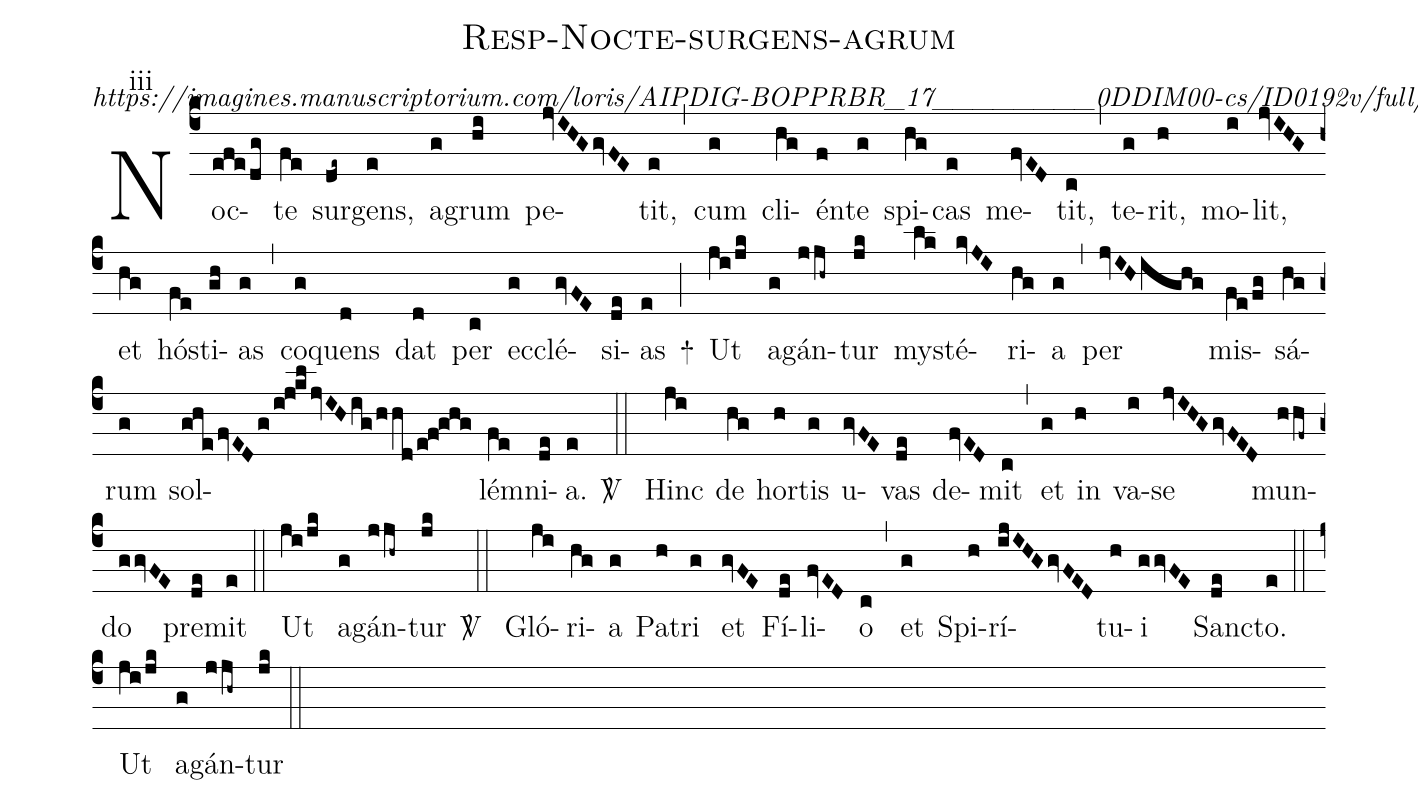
name: Resp-Nocte-surgens-agrum ;
commentary: https://imagines.manuscriptorium.com/loris/AIPDIG-BOPPRBR_17________0DDIM00-cs/ID0192v/full/full/0/default.jpg;
annotation: iii;
%%
(c4) Noc(efe/dg)te(fe) sur(de~)gens,(e) a(g)grum(hi) pe(jvIHGgvFE)tit,(e) (,) cum(g) cli(hg)én(f)te(g) spi(hg)cas(e) me(fvED)tit,(c) (,) te(g)rit,(h) mo(i)lit,(jvIHG) et(hg) hós(fe)ti(gh)as(g) (,) co(g)quens(d) dat(d) per(c) ec(g)clé(gvFE)si(de)as(e) +(;) Ut(ji/jk) a(g)gán(jjh~)tur(jk) mys(lk)té(kvJI)ri(hg)a(g) (,) per(jvIHighg) mis(fe/fg)sá(hg)rum(g) sol(ghe/fvEDg/i!j!kl/jvIHig/hhd/e!f!ghg)lém(fe)ni(de)a.(e)

<sp>V/</sp> (::)
Hinc(ji) de(hg) hor(h)tis(g) u(gvFE)vas(de) de(fvED)mit(c) (,) et(g) in(h) va(i)se(jvIHGgvFED) mun(hhf~)do(ggvFE) pre(de)mit(e)
(::) Ut(ji/jk) a(g)gán(jjh~)tur(jk)

<sp>V/</sp> (::)
Gló(ji)ri(hg)a(g) Pa(h)tri(g) et(gvFE) Fí(de)li(fvED)o(c) (,) et(g) Spi(h)rí(ijIHGgvFED)tu(h)i(ggvFE) San(de)cto.(e)
(::) Ut(ji/jk) a(g)gán(jjh~)tur(jk) (::)
